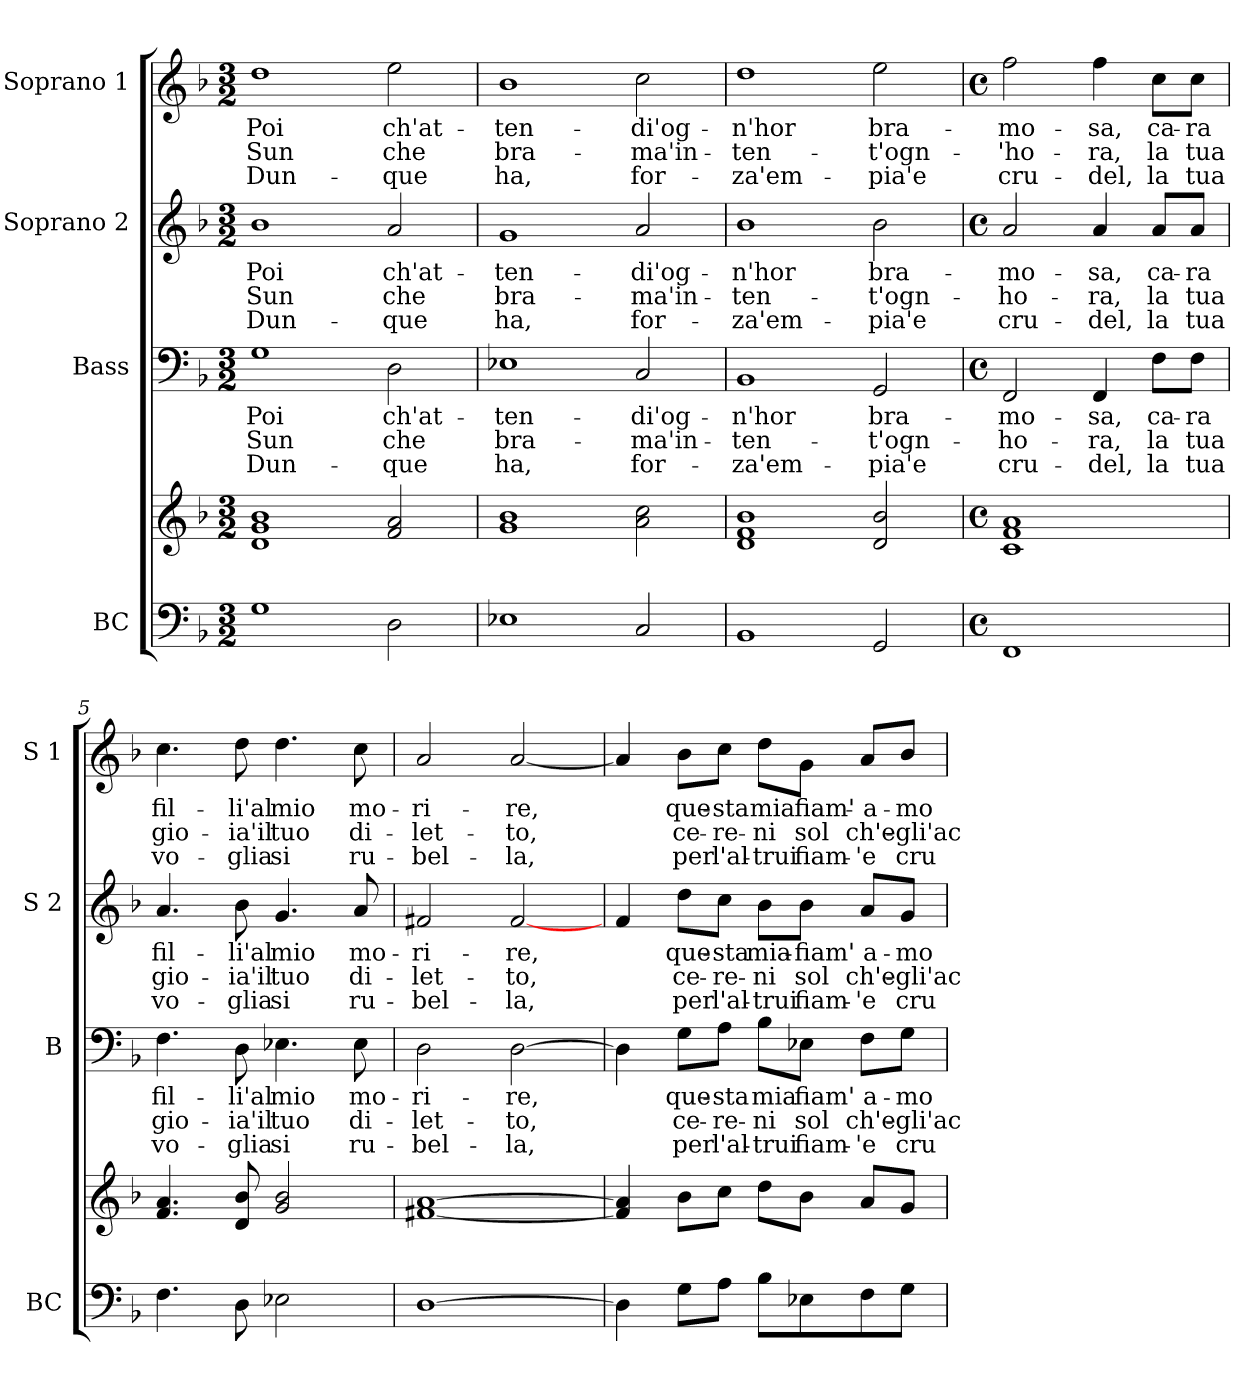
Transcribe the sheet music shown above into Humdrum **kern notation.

**kern	**kern	**kern	**text	**text	**text	**kern	**text	**text	**text	**kern	**text	**text	**text
*part4	*part4	*part3	*part3	*part3	*part3	*part2	*part2	*part2	*part2	*part1	*part1	*part1	*part1
*staff5	*staff4	*staff3	*staff3	*staff3	*staff3	*staff2	*staff2	*staff2	*staff2	*staff1	*staff1	*staff1	*staff1
*I"BC	*	*I"Bass	*	*	*	*I"Soprano 2	*	*	*	*I"Soprano 1	*	*	*
*I'BC	*	*I'B	*	*	*	*I'S 2	*	*	*	*I'S 1	*	*	*
*clefF4	*clefG2	*clefF4	*	*	*	*clefG2	*	*	*	*clefG2	*	*	*
*k[b-]	*k[b-]	*k[b-]	*	*	*	*k[b-]	*	*	*	*k[b-]	*	*	*
*F:	*F:	*F:	*	*	*	*F:	*	*	*	*F:	*	*	*
*M3/2	*M3/2	*M3/2	*	*	*	*M3/2	*	*	*	*M3/2	*	*	*
=1	=1	=1	=1	=1	=1	=1	=1	=1	=1	=1	=1	=1	=1
1G	1d 1g 1b-	1G	Poi	Sun	Dun-	1b-	Poi	Sun	Dun-	1dd	Poi	Sun	Dun-
2D\	2f/ 2a/	2D\	ch'at-	che	-que	2a/	ch'at-	che	-que	2ee\	ch'at-	che	-que
=2	=2	=2	=2	=2	=2	=2	=2	=2	=2	=2	=2	=2	=2
1E-X	1g 1b-	1E-X	-ten-	bra-	ha,	1g	-ten-	bra-	ha,	1b-	-ten-	bra-	ha,
2C/	2a\ 2cc\	2C/	-di'og-	-ma'in-	for-	2a/	-di'og-	-ma'in-	for-	2cc\	-di'og-	-ma'in-	for-
=3	=3	=3	=3	=3	=3	=3	=3	=3	=3	=3	=3	=3	=3
1BB-	1d 1f 1b-	1BB-	-n'hor	-ten-	-za'em-	1b-	-n'hor	-ten-	-za'em-	1dd	-n'hor	-ten-	-za'em-
2GG/	2d/ 2b-/	2GG/	bra-	-t'ogn-	-pia'e	2b-\	bra-	-t'ogn-	-pia'e	2ee\	bra-	-t'ogn-	-pia'e
=4	=4	=4	=4	=4	=4	=4	=4	=4	=4	=4	=4	=4	=4
*M4/4	*M4/4	*M4/4	*	*	*	*M4/4	*	*	*	*M4/4	*	*	*
*met(c)	*met(c)	*met(c)	*	*	*	*met(c)	*	*	*	*met(c)	*	*	*
1FF	1c 1f 1a	2FF/	-mo-	-ho-	cru-	2a/	-mo-	-ho-	cru-	2ff\	-mo-	-'ho-	cru-
.	.	4FF/	-sa,	-ra,	-del,	4a/	-sa,	-ra,	-del,	4ff\	-sa,	-ra,	-del,
.	.	8F\L	ca-	la	la	8a/L	ca-	la	la	8cc\L	ca-	la	la
.	.	8F\J	-ra	tua	tua	8a/J	-ra	tua	tua	8cc\J	-ra	tua	tua
!!LO:LB:g=z
=5	=5	=5	=5	=5	=5	=5	=5	=5	=5	=5	=5	=5	=5
4.F\	4.f/ 4.a/	4.F\	fil-	gio-	vo-	4.a/	fil-	gio-	vo-	4.cc\	fil-	gio-	vo-
8D\	8d/ 8b-/	8D\	-li'al	-ia'il	-glia	8b-\	-li'al	-ia'il	-glia	8dd\	-li'al	-ia'il	-glia
2E-X\	2g/ 2b-/	4.E-X\	mio	tuo	si	4.g/	mio	tuo	si	4.dd\	mio	tuo	si
.	.	8E-\	mo-	di-	ru-	8a/	mo-	di-	ru-	8cc\	mo-	di-	ru-
=6	=6	=6	=6	=6	=6	=6	=6	=6	=6	=6	=6	=6	=6
[1D	[1f#X [1a	2D\	-ri-	-let-	-bel-	2f#X/	-ri-	-let-	-bel-	2a/	-ri-	-let-	-bel-
.	.	[2D\	-re,	-to,	-la,	[2f#/	-re,	-to,	-la,	[2a/	-re,	-to,	-la,
=7	=7	=7	=7	=7	=7	=7	=7	=7	=7	=7	=7	=7	=7
4D\]	4f#/] 4a/]	4D\]	.	.	.	4f/	.	.	.	4a/]	.	.	.
8G\L	8b-\L	8G\L	que-	ce-	per	8dd\L	que-	ce-	per	8b-\L	que-	ce-	per
8A\J	8cc\J	8A\J	-sta	-re-	l'al-	8cc\J	-sta	-re-	l'al-	8cc\J	-sta	-re-	l'al-
8B-\L	8dd\L	8B-\L	mia	-ni	-trui	8b-\L	mia-	-ni	-trui	8dd\L	mia	-ni	-trui
8E-X\	8b-\J	8E-X\J	fiam'	sol	fiam-	8b-\J	-fiam'	sol	fiam-	8g\J	fiam'-	sol	fiam-
8F\	8a/L	8F\L	a-	ch'e-	-'e	8a/L	a-	ch'e-	-'e	8a/L	-a-	ch'e-	-'e
8G\J	8g/J	8G\J	-mo-	-gli'ac-	cru-	8g/J	-mo-	-gli'ac-	cru-	8b-/J	-mo-	-gli'ac	cru-
=	=	=	=	=	=	=	=	=	=	=	=	=	=
*-	*-	*-	*-	*-	*-	*-	*-	*-	*-	*-	*-	*-	*-
